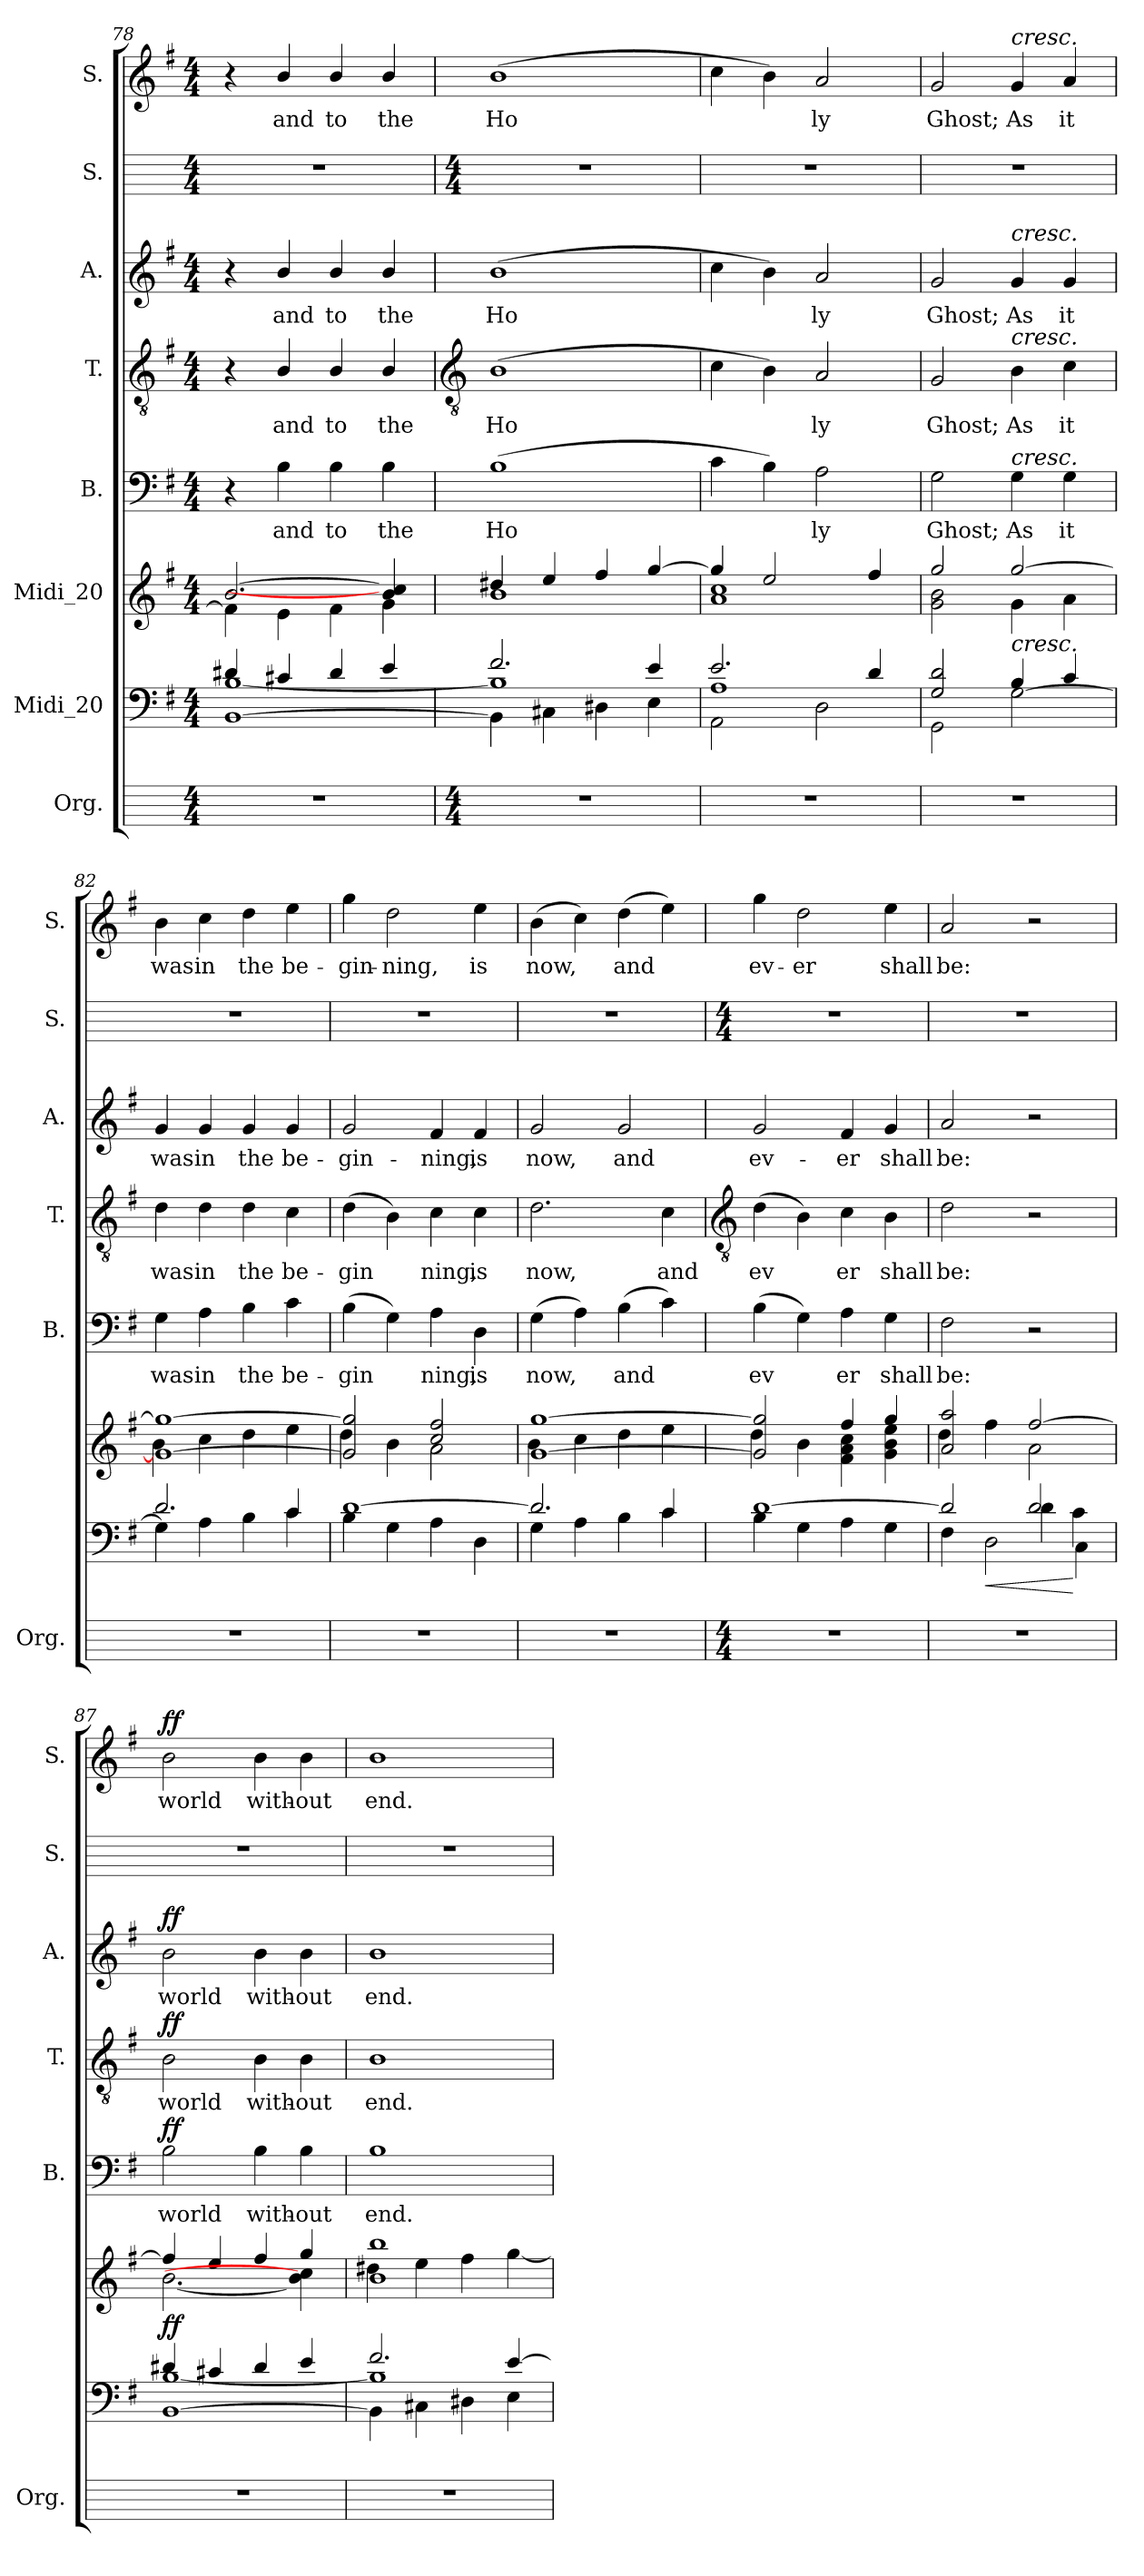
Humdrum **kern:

**kern	**kern	**dynam	**kern	**kern	**text	**dynam	**kern	**text	**dynam	**kern	**text	**dynam	**kern	**kern	**text	**dynam
*part8	*part7	*part7	*part6	*part5	*part5	*part5	*part4	*part4	*part4	*part3	*part3	*part3	*part2	*part1	*part1	*part1
*staff8	*staff7	*staff7	*staff6	*staff5	*staff5	*staff5	*staff4	*staff4	*staff4	*staff3	*staff3	*staff3	*staff2	*staff1	*staff1	*staff1
*I"Org.	*I"Midi_20	*	*I"Midi_20	*I"B.	*	*	*I"T.	*	*	*I"A.	*	*	*I"S.	*I"S.	*	*
*I'Org.	*	*	*	*I'B.	*	*	*I'T.	*	*	*I'A.	*	*	*I'S.	*I'S.	*	*
*	*clefF4	*	*clefG2	*clefF4	*	*	*clefGv2	*	*	*clefG2	*	*	*	*clefG2	*	*
*	*k[f#]	*	*k[f#]	*k[f#]	*	*	*k[f#]	*	*	*k[f#]	*	*	*	*k[f#]	*	*
*	*G:	*	*G:	*G:	*	*	*G:	*	*	*G:	*	*	*	*G:	*	*
*M4/4	*M4/4	*	*M4/4	*M4/4	*	*	*M4/4	*	*	*M4/4	*	*	*M4/4	*M4/4	*	*
=78	=78	=78	=78	=78	=78	=78	=78	=78	=78	=78	=78	=78	=78	=78	=78	=78
*	*^	*	*^	*	*	*	*	*	*	*	*	*	*	*	*	*
*	*	*^	*	*	*	*	*	*	*	*	*	*	*	*	*	*	*	*
1r	4d#X/	[1B\	[1BB\	.	[2.b/	4f#\]	4r	.	.	4r	.	.	4r	.	.	1r	4r	.	.
!	!	!	!	!	!	!	!	!LO:LY:b	!	!	!LO:LY:b	!	!	!LO:LY:b	!	!	!	!LO:LY:b	!
.	4c#X/	.	.	.	.	4e\	4B	and	.	4B/	and	.	4b/	and	.	.	4b/	and	.
!	!	!	!	!	!	!	!	!LO:LY:b	!	!	!LO:LY:b	!	!	!LO:LY:b	!	!	!	!LO:LY:b	!
.	4d#/	.	.	.	.	4f#\	4B	to	.	4B/	to	.	4b/	to	.	.	4b/	to	.
!	!	!	!	!	!	!	!	!LO:LY:b	!	!	!LO:LY:b	!	!	!LO:LY:b	!	!	!	!LO:LY:b	!
.	4e/	.	.	.	4b/] 4cc#/]	4g\	4B	the	.	4B/	the	.	4b/	the	.	.	4b/	the	.
!!LO:LB:g=z
=79	=79	=79	=79	=79	=79	=79	=79	=79	=79	=79	=79	=79	=79	=79	=79	=79	=79	=79	=79
*	*	*	*	*	*	*	*	*	*	*clefGv2	*	*	*	*	*	*	*	*	*
*M4/4	*	*	*	*	*	*	*	*	*	*	*	*	*	*	*	*M4/4	*	*	*
!	!	!	!	!	!	!	!	!LO:LY:b	!	!	!LO:LY:b	!	!	!LO:LY:b	!	!	!	!LO:LY:b	!
1r	2.f#/	1B\]	4BB\]	.	4dd#X/	1b\	(>1B	Ho	.	(>1B	Ho	.	(>1b	Ho	.	1r	(>1b	Ho	.
.	.	.	4C#X\	.	4ee/	.	.	.	.	.	.	.	.	.	.	.	.	.	.
.	.	.	4D#X\	.	4ff#/	.	.	.	.	.	.	.	.	.	.	.	.	.	.
.	4e/	.	4E\	.	[4gg/	.	.	.	.	.	.	.	.	.	.	.	.	.	.
=80	=80	=80	=80	=80	=80	=80	=80	=80	=80	=80	=80	=80	=80	=80	=80	=80	=80	=80	=80
1r	2.e/	1A\	2AA\	.	4gg/]	1a\ 1cc\	4c	.	.	4c	.	.	4cc	.	.	1r	4cc	.	.
.	.	.	.	.	2ee/	.	4B)	.	.	4B)	.	.	4b)	.	.	.	4b)	.	.
!	!	!	!	!	!	!	!	!LO:LY:b	!	!	!LO:LY:b	!	!	!LO:LY:b	!	!	!	!LO:LY:b	!
.	.	.	2D\	.	.	.	2A	ly	.	2A	ly	.	2a	ly	.	.	2a	ly	.
.	4d/	.	.	.	4ff#/	.	.	.	.	.	.	.	.	.	.	.	.	.	.
=81	=81	=81	=81	=81	=81	=81	=81	=81	=81	=81	=81	=81	=81	=81	=81	=81	=81	=81	=81
!	!	!	!	!	!	!	!	!LO:LY:b	!	!	!LO:LY:b	!	!	!LO:LY:b	!	!	!	!LO:LY:b	!
1r	2G/ 2d/	1ryy	2GG\	.	2gg/	2g\ 2b\	2G	Ghost;	.	2G	Ghost;	.	2g	Ghost;	.	1r	2g	Ghost;	.
!	!	!	!	!	!	!	!	!	!	!	!	!	!	!	!	!	!LO:TX:a:i:t=cresc.	!	!
!	!	!	!	!	!	!	!	!	!	!	!	!	!LO:TX:a:i:t=cresc.	!	!	!	!	!	!
!	!	!	!	!	!	!	!	!	!	!LO:TX:a:i:t=cresc.	!	!	!	!	!	!	!	!	!
!	!	!	!	!	!	!	!LO:TX:a:i:t=cresc.	!	!	!	!	!	!	!	!	!	!	!	!
!	!LO:TX:a:i:t=cresc.	!	!	!	!	!	!	!	!	!	!	!	!	!	!	!	!	!	!
!	!	!	!	!	!	!	!	!LO:LY:b	!	!	!LO:LY:b	!	!	!LO:LY:b	!	!	!	!LO:LY:b	!
.	4B/	.	[2G\	.	[2gg/	4g\	4G	As	.	4B	As	.	4g	As	.	.	4g	As	.
!	!	!	!	!	!	!	!	!LO:LY:b	!	!	!LO:LY:b	!	!	!LO:LY:b	!	!	!	!LO:LY:b	!
.	4c/	.	.	.	.	4a\	4G	it	.	4c	it	.	4g	it	.	.	4a	it	.
=82	=82	=82	=82	=82	=82	=82	=82	=82	=82	=82	=82	=82	=82	=82	=82	=82	=82	=82	=82
!	!	!	!	!	!	!	!	!LO:LY:b	!	!	!LO:LY:b	!	!	!LO:LY:b	!	!	!	!LO:LY:b	!
1r	2.d/	1ryy	4G\]	.	1g/_ 1gg/_	4b\	4G	was	.	4d	was	.	4g	was	.	1r	4b	was	.
!	!	!	!	!	!	!	!	!LO:LY:b	!	!	!LO:LY:b	!	!	!LO:LY:b	!	!	!	!LO:LY:b	!
.	.	.	4A\	.	.	4cc\	4A	in	.	4d	in	.	4g	in	.	.	4cc	in	.
!	!	!	!	!	!	!	!	!LO:LY:b	!	!	!LO:LY:b	!	!	!LO:LY:b	!	!	!	!LO:LY:b	!
.	.	.	4B\	.	.	4dd\	4B	the	.	4d	the	.	4g	the	.	.	4dd	the	.
!	!	!	!	!	!	!	!	!LO:LY:b	!	!	!LO:LY:b	!	!	!LO:LY:b	!	!	!	!LO:LY:b	!
.	4c/	.	4c\	.	.	4ee\	4c	be-	.	4c	be-	.	4g	be-	.	.	4ee	be-	.
=83	=83	=83	=83	=83	=83	=83	=83	=83	=83	=83	=83	=83	=83	=83	=83	=83	=83	=83	=83
!	!	!	!	!	!	!	!	!LO:LY:b	!	!	!LO:LY:b	!	!	!LO:LY:b	!	!	!	!LO:LY:b	!
1r	[1d/	1ryy	4B\	.	2g/] 2gg/]	4dd\	(>4B	-gin	.	(>4d	-gin	.	2g	-gin-	.	1r	4gg	-gin-	.
!	!	!	!	!	!	!	!	!	!	!	!	!	!	!	!	!	!	!LO:LY:b	!
.	.	.	4G\	.	.	4b\	4G)	.	.	4B)	.	.	.	.	.	.	2dd	-ning,	.
!	!	!	!	!	!	!	!	!LO:LY:b	!	!	!LO:LY:b	!	!	!LO:LY:b	!	!	!	!	!
.	.	.	4A\	.	2cc/ 2ff#/	2a\	4A	ning,	.	4c	ning,	.	4f#	-ning,	.	.	.	.	.
!	!	!	!	!	!	!	!	!LO:LY:b	!	!	!LO:LY:b	!	!	!LO:LY:b	!	!	!	!LO:LY:b	!
.	.	.	4D\	.	.	.	4D	is	.	4c	is	.	4f#	is	.	.	4ee	is	.
=84	=84	=84	=84	=84	=84	=84	=84	=84	=84	=84	=84	=84	=84	=84	=84	=84	=84	=84	=84
!	!	!	!	!	!	!	!	!LO:LY:b	!	!	!LO:LY:b	!	!	!LO:LY:b	!	!	!	!LO:LY:b	!
1r	2.d/]	1ryy	4G\	.	[1g/ [1gg/	4b\	(>4G	now,	.	2.d	now,	.	2g	now,	.	1r	(>4b	now,	.
.	.	.	4A\	.	.	4cc\	4A)	.	.	.	.	.	.	.	.	.	4cc)	.	.
!	!	!	!	!	!	!	!	!LO:LY:b	!	!	!	!	!	!LO:LY:b	!	!	!	!LO:LY:b	!
.	.	.	4B\	.	.	4dd\	(>4B	and	.	.	.	.	2g	and	.	.	(>4dd	and	.
!	!	!	!	!	!	!	!	!	!	!	!LO:LY:b	!	!	!	!	!	!	!	!
.	4c/	.	4c\	.	.	4ee\	4c)	.	.	4c	and	.	.	.	.	.	4ee)	.	.
!!LO:LB:g=z
=85	=85	=85	=85	=85	=85	=85	=85	=85	=85	=85	=85	=85	=85	=85	=85	=85	=85	=85	=85
*	*	*	*	*	*	*	*	*	*	*clefGv2	*	*	*	*	*	*	*	*	*
*M4/4	*	*	*	*	*	*	*	*	*	*	*	*	*	*	*	*M4/4	*	*	*
!	!	!	!	!	!	!	!	!LO:LY:b	!	!	!LO:LY:b	!	!	!LO:LY:b	!	!	!	!LO:LY:b	!
1r	[1d/	1ryy	4B\	.	2g/] 2gg/]	4dd\	(>4B	ev	.	(>4d	ev	.	2g	ev-	.	1r	4gg	ev-	.
!	!	!	!	!	!	!	!	!	!	!	!	!	!	!	!	!	!	!LO:LY:b	!
.	.	.	4G\	.	.	4b\	4G)	.	.	4B)	.	.	.	.	.	.	2dd	-er	.
!	!	!	!	!	!	!	!	!LO:LY:b	!	!	!LO:LY:b	!	!	!LO:LY:b	!	!	!	!	!
.	.	.	4A\	.	4ff#/	4f#\ 4a\ 4cc\	4A	er	.	4c	er	.	4f#	-er	.	.	.	.	.
!	!	!	!	!	!	!	!	!LO:LY:b	!	!	!LO:LY:b	!	!	!LO:LY:b	!	!	!	!LO:LY:b	!
.	.	.	4G\	.	4gg/	4g\ 4b\ 4ee\	4G	shall	.	4B	shall	.	4g	shall	.	.	4ee	shall	.
=86	=86	=86	=86	=86	=86	=86	=86	=86	=86	=86	=86	=86	=86	=86	=86	=86	=86	=86	=86
!	!	!	!	!	!	!	!	!LO:LY:b	!	!	!LO:LY:b	!	!	!LO:LY:b	!	!	!	!LO:LY:b	!
1r	2d/]	2ryy	4F#\	.	2a/ 2aa/	4dd\	2F#	be:	.	2d	be:	.	2a	be:	.	1r	2a	be:	.
!	!	!	!	!LO:HP:b	!	!	!	!	!	!	!	!	!	!	!	!	!	!	!
.	.	.	2D\	<	.	4ff#\	.	.	.	.	.	.	.	.	.	.	.	.	.
.	2d/	4d\	.	.	[2ff#/	2a\	2r	.	.	2r	.	.	2r	.	.	.	2r	.	.
.	.	4c\	4C\	[	.	.	.	.	.	.	.	.	.	.	.	.	.	.	.
=87	=87	=87	=87	=87	=87	=87	=87	=87	=87	=87	=87	=87	=87	=87	=87	=87	=87	=87	=87
!	!	!	!	!LO:DY:a	!	!	!	!LO:LY:b	!LO:DY:a	!	!LO:LY:b	!LO:DY:a	!	!LO:LY:b	!LO:DY:a	!	!	!LO:LY:b	!LO:DY:a
1r	4d#X/	[1B\	[1BB\	ff	4ff#/]	[2.b\	2B	world	ff	2B	world	ff	2b	world	ff	1r	2b	world	ff
.	4c#X/	.	.	.	4ee/	.	.	.	.	.	.	.	.	.	.	.	.	.	.
!	!	!	!	!	!	!	!	!LO:LY:b	!	!	!LO:LY:b	!	!	!LO:LY:b	!	!	!	!LO:LY:b	!
.	4d#/	.	.	.	4ff#/	.	4B	with-	.	4B	with-	.	4b	with-	.	.	4b	with-	.
!	!	!	!	!	!	!	!	!LO:LY:b	!	!	!LO:LY:b	!	!	!LO:LY:b	!	!	!	!LO:LY:b	!
.	4e/	.	.	.	4gg/	4b\] 4cc#\]	4B	-out	.	4B	-out	.	4b	-out	.	.	4b	-out	.
=88	=88	=88	=88	=88	=88	=88	=88	=88	=88	=88	=88	=88	=88	=88	=88	=88	=88	=88	=88
!	!	!	!	!	!	!	!	!LO:LY:b	!	!	!LO:LY:b	!	!	!LO:LY:b	!	!	!	!LO:LY:b	!
1r	2.f#/	1B\]	4BB\]	.	1b/ 1bb/	4dd#X\	1B	end.	.	1B	end.	.	1b	end.	.	1r	1b	end.	.
.	.	.	4C#X\	.	.	4ee\	.	.	.	.	.	.	.	.	.	.	.	.	.
.	.	.	4D#X\	.	.	4ff#\	.	.	.	.	.	.	.	.	.	.	.	.	.
.	[4e/	.	4E\	.	.	[4gg\	.	.	.	.	.	.	.	.	.	.	.	.	.
*	*v	*v	*v	*	*	*	*	*	*	*	*	*	*	*	*	*	*	*	*
*	*	*	*v	*v	*	*	*	*	*	*	*	*	*	*	*	*	*
=	=	=	=	=	=	=	=	=	=	=	=	=	=	=	=	=
*-	*-	*-	*-	*-	*-	*-	*-	*-	*-	*-	*-	*-	*-	*-	*-	*-
